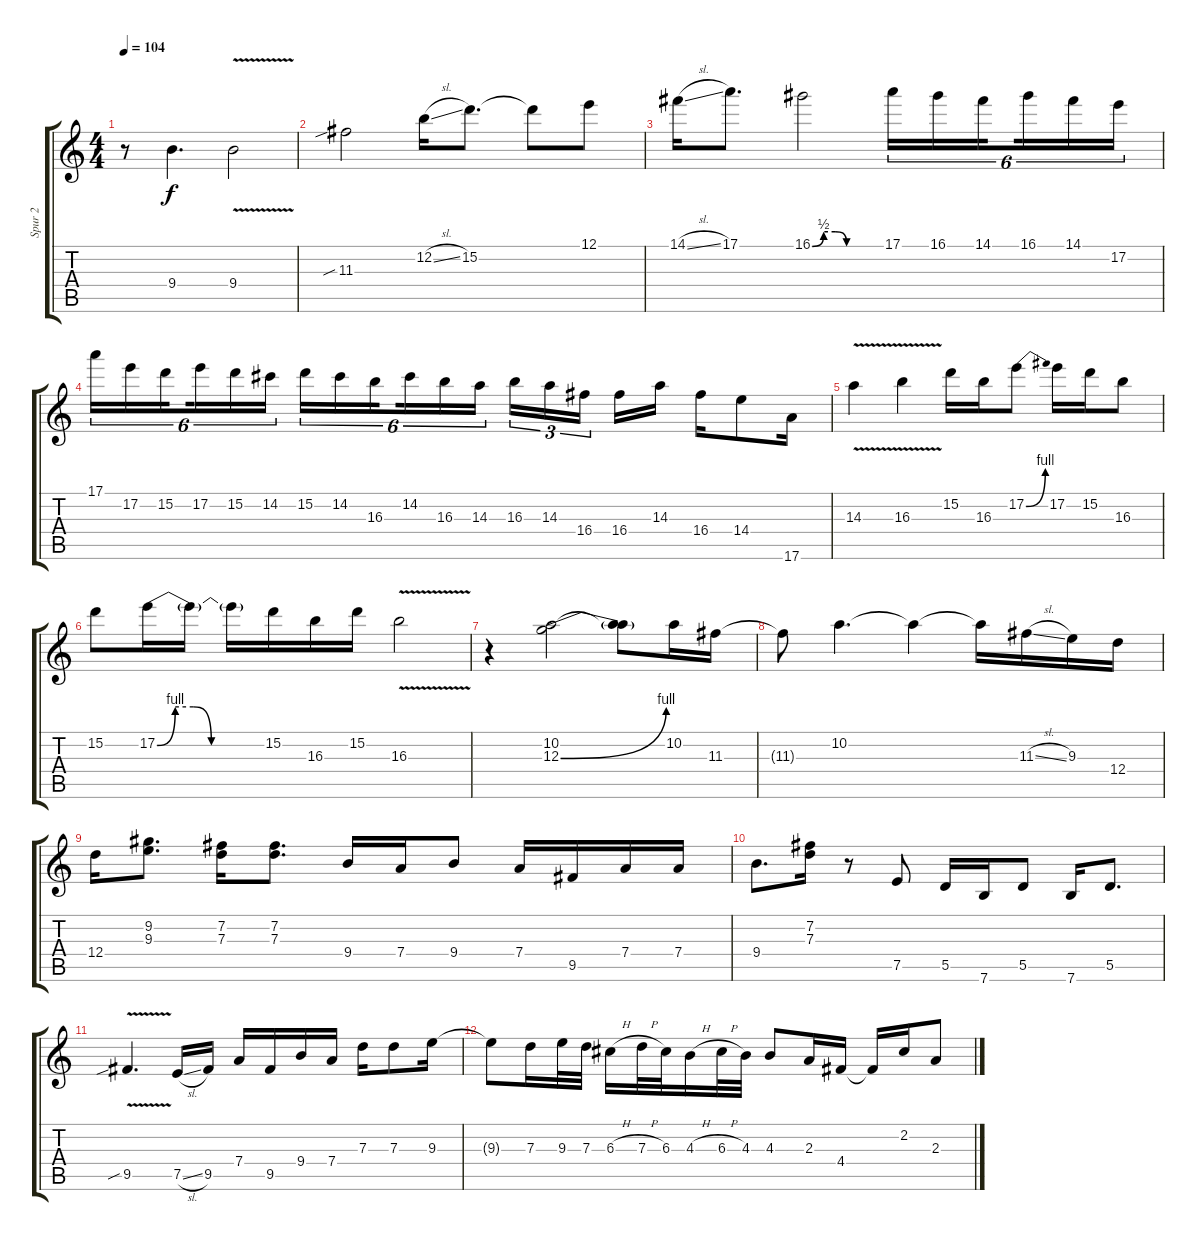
\track ("Spur 2" "Spur 2") {instrument distortionguitar}
\staff {score tabs}
\tuning (E4 B3 G3 D3 A2 E2) {hide}
\ts (4 4)
\tempo 104
\clef g2
\ks c
r.8{dy f} 9.4.4{d} 9.4{v}.2 |
11.3{sib}.2 12.2{sl}.16 15.2.8{d} 15.2{t}.8 12.1.8 |
14.1{sl}.16 17.1.8{d} 16.1{be (custom 0 0 10 2 20 2 30 0 60 0)}.2 17.1.16{tu (6 4)} 16.1.16{tu (6 4)} 14.1.16{tu (6 4) beam splitsecondary} 16.1.16{tu (6 4)} 14.1.16{tu (6 4)} 17.2.16{tu (6 4)} |
17.1.16{tu (6 4)} 17.2.16{tu (6 4)} 15.2.16{tu (6 4) beam splitsecondary} 17.2.16{tu (6 4)} 15.2.16{tu (6 4)} 14.2.16{tu (6 4)} 15.2.16{tu (6 4)} 14.2.16{tu (6 4)} 16.3.16{tu (6 4) beam splitsecondary} 14.2.16{tu (6 4)} 16.3.16{tu (6 4)} 14.3.16{tu (6 4)} 16.3.16{tu (3 2)} 14.3.16{tu (3 2)} 16.4.16{tu (3 2) beam splitsecondary} 16.4.16 14.3.16 16.4.16 14.4.8 17.6.16 |
14.3{v}.4 16.3{v}.4 15.2.16 16.3.16 17.2{be (bend 0 0 60 4)}.8 17.2.16 15.2.16 16.3.8 |
15.2.8 17.2{be (custom 0 0 10 4 20 4 30 0 60 0)}.16 17.2{t}.16 17.2{t}.16 15.2.16 16.3.16 15.2.16 16.3{v}.2 |
r.4 (10.2 12.3{be (bend 0 0 60 4)}).2 (10.2{t} 12.3{t}).8 10.2.16 11.3.16 |
11.3{t}.8 10.2.4{d} 10.2{t}.4 10.2{t}.16 11.3{sl}.16 9.3.16 12.4.16 |
12.4.16 (9.2 9.3).8{d} (7.2 7.3).16 (7.2 7.3).8{d} 9.4.16 7.4.16 9.4.8 7.4.16 9.5.16 7.4.16 7.4.16 |
9.4.8{d} (7.2 7.3).16 r.8 7.5.8 5.5.16 7.6.16 5.5.8 7.6.16 5.5.8{d} |
9.5{v sib}.4{d} 7.5{sl}.16 9.5.16 7.4.16 9.5.16 9.4.16 7.4.16 7.3.16 7.3.8 9.3.16 |
9.3{t}.8 7.3.16 9.3.32 7.3.32 6.3{h}.16 7.3{h}.32 6.3.32 4.3{h}.16 6.3{h}.32 4.3.32 4.3.8 2.3.16 4.4.16 4.4{t}.16 2.2.16 2.3.8
